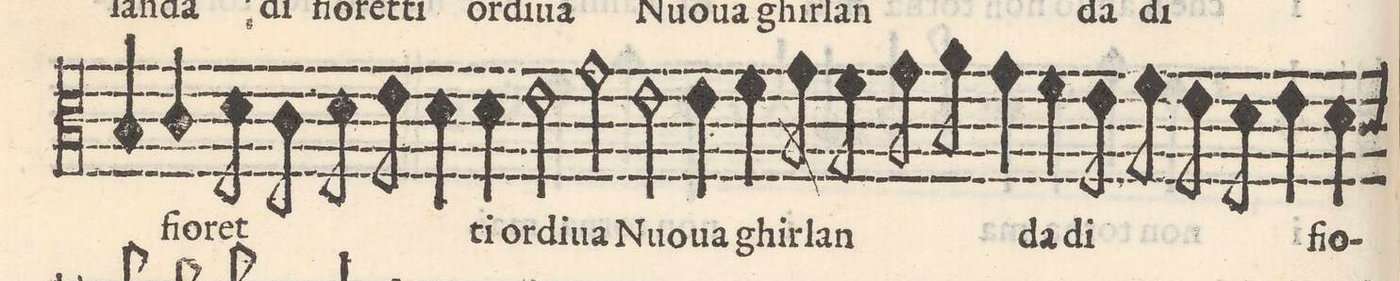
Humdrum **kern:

**kern	**text
*I"Tenore	*
*clefC3	*
*k[]	*
*M2/1	*
4B/	.
4c/	fio-
8d\	-ret-
8c\	.
8d\	.
8e\	.
4d\	.
4d\	-ti or-
=30-	=30-
2e\	-di-
2g\	-ua
2e\	Nuo-
4e\	-ua
4f\	ghir-
=31-	=31-
8g\	-lan-
8f\	.
8g\	.
8a\	.
4g\	.
4f\	-da
8e\	di
8f\	.
8e\	.
8d\	.
4e\	.
4d\	fio-
=32-	=32-
*-	*-
